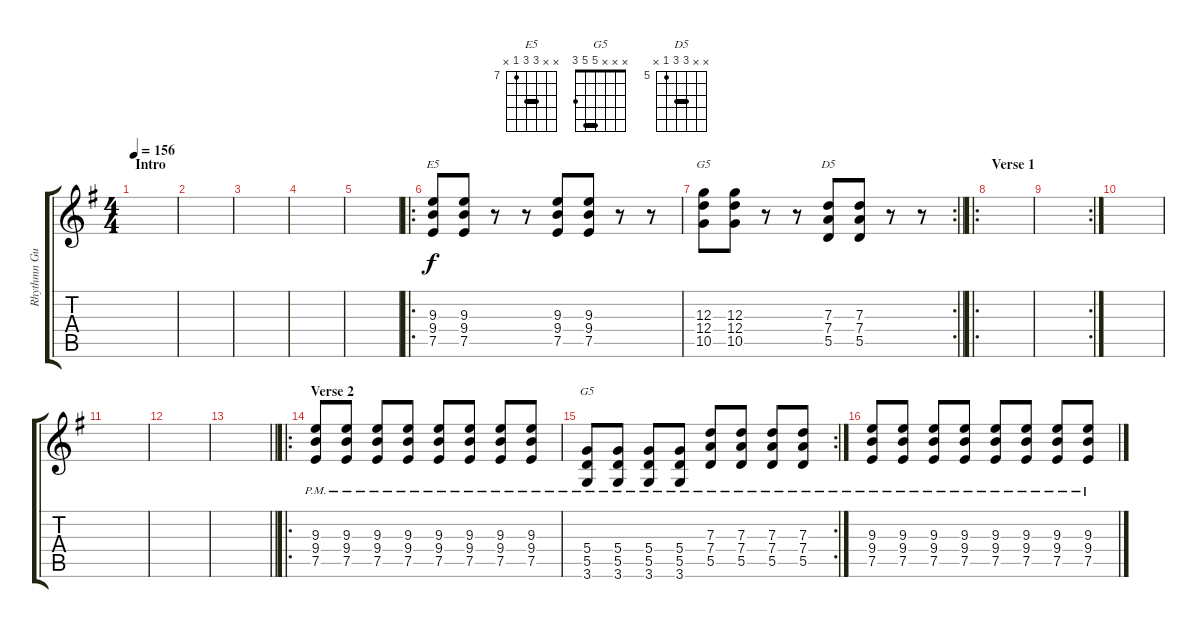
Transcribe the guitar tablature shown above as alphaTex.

\track ("Rhythmn Guitar" "Rhythmn Gu") {instrument overdrivenguitar}
\staff {score tabs}
\tuning (E4 B3 G3 D3 A2 E2) {hide}
\chord ("E5" x x 9 9 7 x) {firstfret 7 barre 9}
\chord ("G5" x x 12 12 10 x) {firstfret 10 barre 12}
\chord ("D5" x x 7 7 5 x) {firstfret 5 barre 7}
\chord ("G5" x x x 5 5 3) {barre 5}
\ts (4 4)
\section ("" "Intro")
\tempo 156
\clef g2
\ks g
|
|
|
|
|
\ro
(9.3 9.4 7.5).8{ch "E5"} (9.3 9.4 7.5).8 r.8 r.8 (9.3 9.4 7.5).8 (9.3 9.4 7.5).8 r.8 r.8 |
\rc 2
\barLineRight lightlight
(12.3 12.4 10.5).8{ch "G5"} (12.3 12.4 10.5).8 r.8 r.8 (7.3 7.4 5.5).8{ch "D5"} (7.3 7.4 5.5).8 r.8 r.8 |
\ro
\section ("" "Verse 1")
|
\rc 2
|
|
|
|
\barLineRight lightlight
|
\ro
\section ("" "Verse 2")
(9.3{pm} 9.4{pm} 7.5{pm}).8 (9.3{pm} 9.4{pm} 7.5{pm}).8 (9.3{pm} 9.4{pm} 7.5{pm}).8 (9.3{pm} 9.4{pm} 7.5{pm}).8 (9.3{pm} 9.4{pm} 7.5{pm}).8 (9.3{pm} 9.4{pm} 7.5{pm}).8 (9.3{pm} 9.4{pm} 7.5{pm}).8 (9.3{pm} 9.4{pm} 7.5{pm}).8 |
\rc 2
(5.4{pm} 5.5{pm} 3.6{pm}).8{ch "G5"} (5.4{pm} 5.5{pm} 3.6{pm}).8 (5.4{pm} 5.5{pm} 3.6{pm}).8 (5.4{pm} 5.5{pm} 3.6{pm}).8 (7.3{pm} 7.4{pm} 5.5{pm}).8 (7.3{pm} 7.4{pm} 5.5{pm}).8 (7.3{pm} 7.4{pm} 5.5{pm}).8 (7.3{pm} 7.4{pm} 5.5{pm}).8 |
(9.3{pm} 9.4{pm} 7.5{pm}).8 (9.3{pm} 9.4{pm} 7.5{pm}).8 (9.3{pm} 9.4{pm} 7.5{pm}).8 (9.3{pm} 9.4{pm} 7.5{pm}).8 (9.3{pm} 9.4{pm} 7.5{pm}).8 (9.3{pm} 9.4{pm} 7.5{pm}).8 (9.3{pm} 9.4{pm} 7.5{pm}).8 (9.3{pm} 9.4{pm} 7.5{pm}).8
